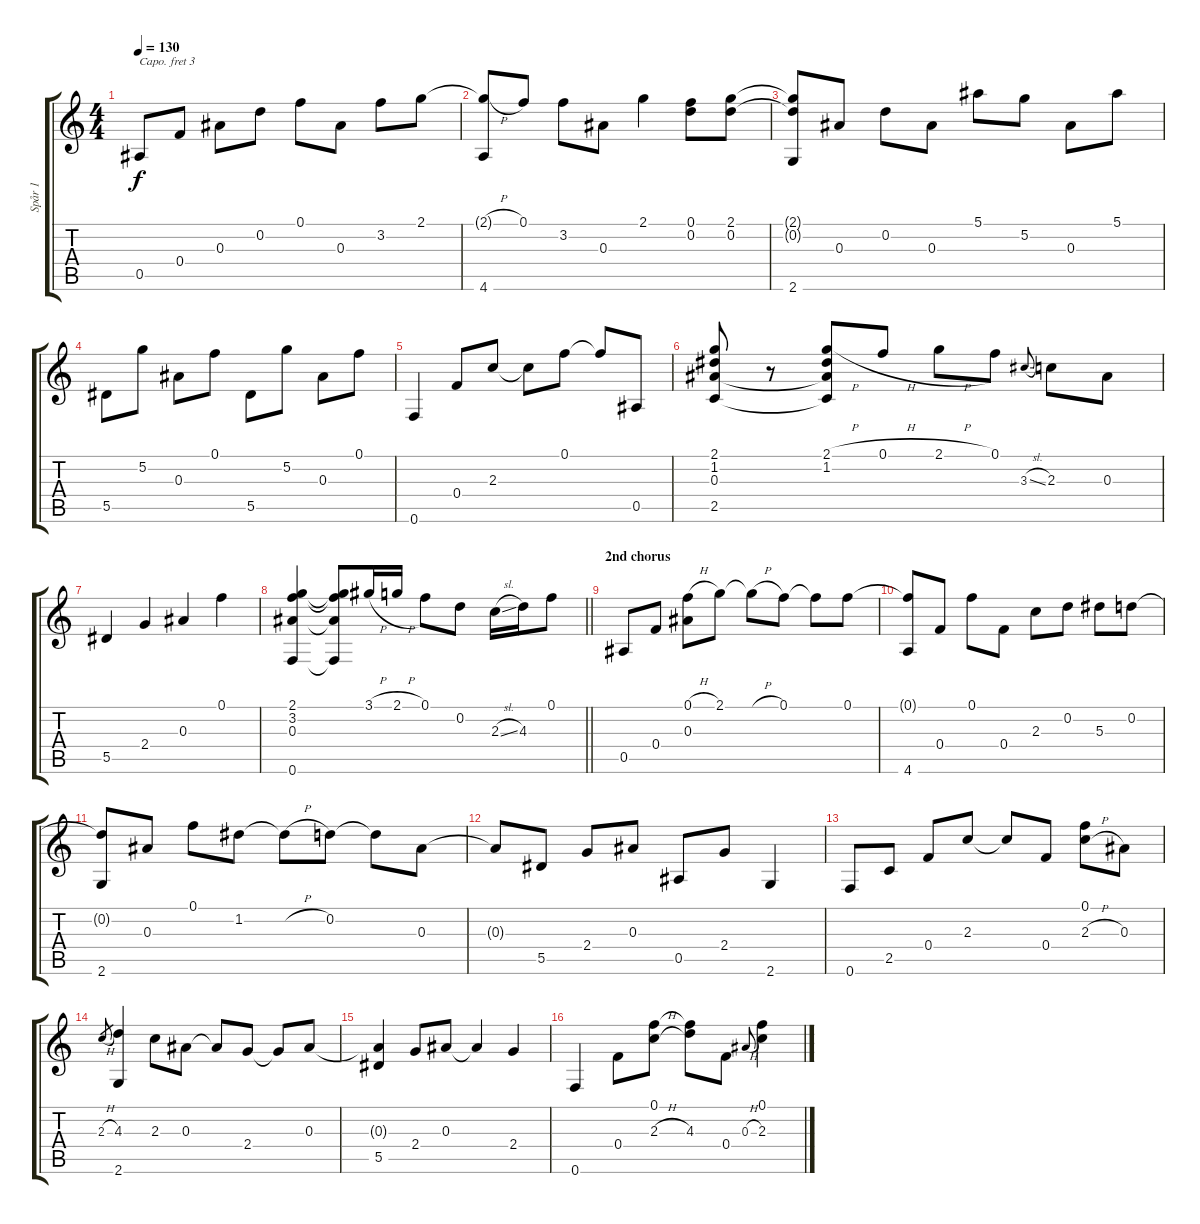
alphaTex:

\track ("Spår 1" "Spår 1") {instrument acousticguitarsteel}
\staff {score tabs}
\capo 3
\tuning (D4 B3 G3 D3 G2 D2) {hide}
\ts (4 4)
\tempo 130
\clef g2
\ks c
0.5.8{dy f} 0.4.8 0.3.8 0.2.8 0.1.8 0.3.8 3.2.8 2.1.8 |
(2.1{h t} 4.6).8 0.1.8 3.2.8 0.3.8 2.1.4 (0.1 0.2).8 (2.1 0.2).8 |
(2.1{t} 0.2{t} 2.6).8 0.3.8 0.2.8 0.3.8 5.1.8 5.2.8 0.3.8 5.1.8 |
5.5.8 5.2.8 0.3.8 0.1.8 5.5.8 5.2.8 0.3.8 0.1.8 |
0.6.4 0.4.8 2.3.8 2.3{t}.8 0.1.8 0.1{t}.8 0.5.8 |
(2.1 1.2 0.3 2.5).8{beam Up} r.8 (2.1{h} 1.2 0.3{t} 2.5{t}).8 0.1{h}.8 2.1{h}.8 0.1.8 3.3{sl}.8{gr onbeat} 2.3.8 0.3.8 |
5.5.4 2.4.4 0.3.4 0.1.4 |
\barLineRight lightlight
(2.1 3.2 0.3 0.6).4 (2.1{t} 3.2{t} 0.3{t} 0.6{t}).8 3.1{h}.16 2.1{h}.16 0.1.8 0.2.8 2.3{sl}.16 4.3.16 0.1.8 |
\section ("" "2nd chorus")
0.5.8 0.4.8 (0.1{h} 0.3).8 2.1.8 2.1{h t}.8 0.1.8 0.1{t}.8 0.1.8 |
(0.1{t} 4.6).8 0.4.8 0.1.8 0.4.8 2.3.8 0.2.8 5.3.8 0.2.8 |
(0.2{t} 2.6).8 0.3.8 0.1.8 1.2.8 1.2{h t}.8 0.2.8 0.2{t}.8 0.3.8 |
0.3{t}.8 5.5.8 2.4.8 0.3.8 0.5.8 2.4.8 2.6.4 |
0.6.8 2.5.8 0.4.8 2.3.8 2.3{t}.8 0.4.8 (0.1 2.3{h}).8 0.3.8 |
2.3{h}.8{gr} (4.3 2.6).4 2.3.8 0.3.8 0.3{t}.8 2.4.8 2.4{t}.8 0.3.8 |
(0.3{t} 5.5).4 2.4.8 0.3.8 0.3{t}.4 2.4.4 |
0.6.4 0.4.8 (0.1 2.3{h}).8 (0.1{t} 4.3).8 0.4.8 0.3{h}.8{gr onbeat} (0.1 2.3).4
